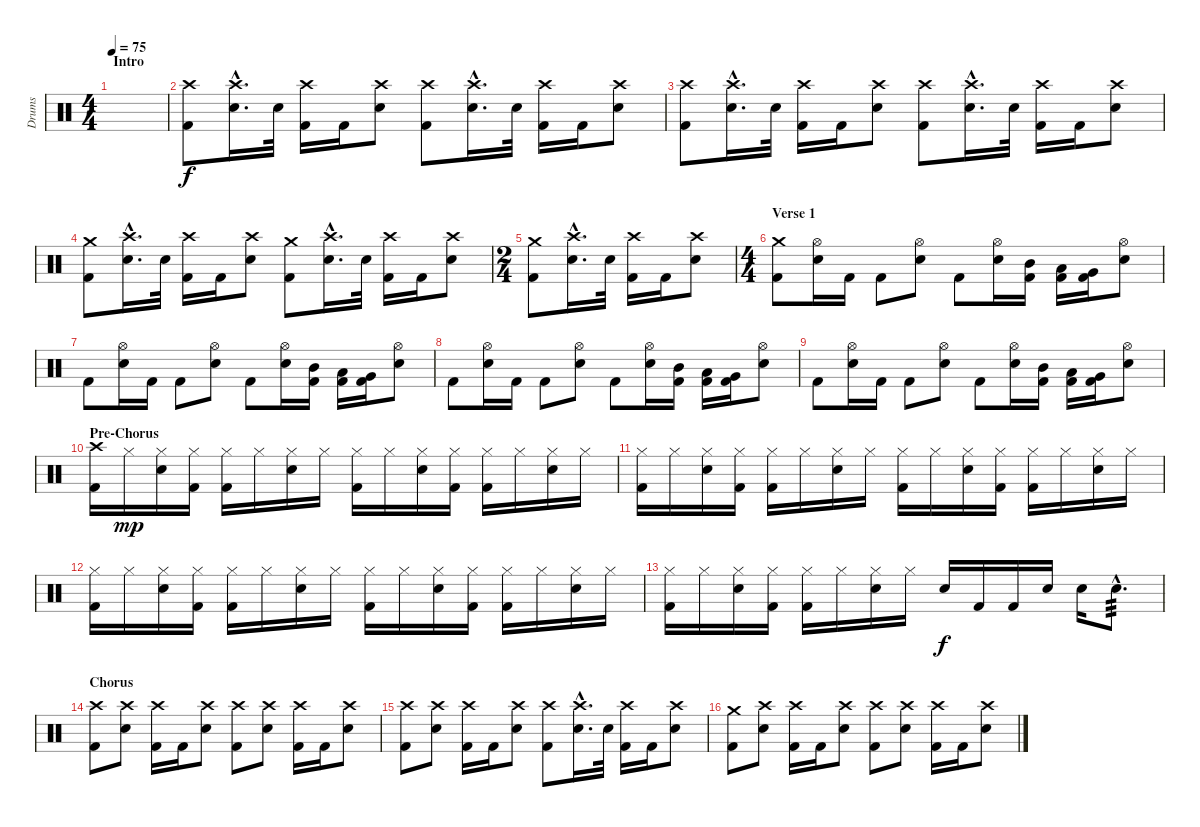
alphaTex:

\track ("Drums" "Drums") {instrument percussion}
\staff {score}
\articulation defaults
\ts (4 4)
\section ("" "Intro")
\tempo 75
\clef neutral
\ks c
|
("Crash high (hit)" "Kick (hit) 2").8 ("Crash high (hit)"{hac} "Electric Snare (hit)"{hac}).16{d} "Electric Snare (hit)".32 ("Crash high (hit)" "Kick (hit) 2").16 "Kick (hit) 2".16 ("Crash high (hit)" "Electric Snare (hit)").8 ("Crash high (hit)" "Kick (hit) 2").8 ("Crash high (hit)"{hac} "Electric Snare (hit)"{hac}).16{d} "Electric Snare (hit)".32 ("Crash high (hit)" "Kick (hit) 2").16 "Kick (hit) 2".16 ("Crash high (hit)" "Electric Snare (hit)").8 |
("Crash high (hit)" "Kick (hit) 2").8 ("Crash high (hit)"{hac} "Electric Snare (hit)"{hac}).16{d} "Electric Snare (hit)".32 ("Crash high (hit)" "Kick (hit) 2").16 "Kick (hit) 2".16 ("Crash high (hit)" "Electric Snare (hit)").8 ("Crash high (hit)" "Kick (hit) 2").8 ("Crash high (hit)"{hac} "Electric Snare (hit)"{hac}).16{d} "Electric Snare (hit)".32 ("Crash high (hit)" "Kick (hit) 2").16 "Kick (hit) 2".16 ("Crash high (hit)" "Electric Snare (hit)").8 |
("Crash medium (hit)" "Kick (hit) 2").8 ("Crash high (hit)"{hac} "Electric Snare (hit)"{hac}).16{d} "Electric Snare (hit)".32 ("Crash high (hit)" "Kick (hit) 2").16 "Kick (hit) 2".16 ("Crash high (hit)" "Electric Snare (hit)").8 ("Crash medium (hit)" "Kick (hit) 2").8 ("Crash high (hit)"{hac} "Electric Snare (hit)"{hac}).16{d} "Electric Snare (hit)".32 ("Crash high (hit)" "Kick (hit) 2").16 "Kick (hit) 2".16 ("Crash high (hit)" "Electric Snare (hit)").8 |
\ts (2 4)
("Crash medium (hit)" "Kick (hit) 2").8 ("Crash high (hit)"{hac} "Electric Snare (hit)"{hac}).16{d} "Electric Snare (hit)".32 ("Crash high (hit)" "Kick (hit) 2").16 "Kick (hit) 2".16 ("Crash high (hit)" "Electric Snare (hit)").8 |
\ts (4 4)
\section ("" "Verse 1")
("Crash medium (hit)" "Kick (hit) 2").8 ("Hi-Hat (open)" "Electric Snare (hit)").16 "Kick (hit) 2".16 "Kick (hit) 2".8 ("Hi-Hat (open)" "Electric Snare (hit)").8 "Kick (hit) 2".8 ("Hi-Hat (open)" "Electric Snare (hit)").16 ("Kick (hit) 2" "Mid Tom (hit)").16 ("Kick (hit) 2" "Low Tom (hit)").16 ("Kick (hit) 2" "Very Low Tom (hit)").16 ("Hi-Hat (open)" "Electric Snare (hit)").8 |
"Kick (hit) 2".8 ("Hi-Hat (open)" "Electric Snare (hit)").16 "Kick (hit) 2".16 "Kick (hit) 2".8 ("Hi-Hat (open)" "Electric Snare (hit)").8 "Kick (hit) 2".8 ("Hi-Hat (open)" "Electric Snare (hit)").16 ("Kick (hit) 2" "Mid Tom (hit)").16 ("Kick (hit) 2" "Low Tom (hit)").16 ("Kick (hit) 2" "Very Low Tom (hit)").16 ("Hi-Hat (open)" "Electric Snare (hit)").8 |
"Kick (hit) 2".8 ("Hi-Hat (open)" "Electric Snare (hit)").16 "Kick (hit) 2".16 "Kick (hit) 2".8 ("Hi-Hat (open)" "Electric Snare (hit)").8 "Kick (hit) 2".8 ("Hi-Hat (open)" "Electric Snare (hit)").16 ("Kick (hit) 2" "Mid Tom (hit)").16 ("Kick (hit) 2" "Low Tom (hit)").16 ("Kick (hit) 2" "Very Low Tom (hit)").16 ("Hi-Hat (open)" "Electric Snare (hit)").8 |
"Kick (hit) 2".8 ("Hi-Hat (open)" "Electric Snare (hit)").16 "Kick (hit) 2".16 "Kick (hit) 2".8 ("Hi-Hat (open)" "Electric Snare (hit)").8 "Kick (hit) 2".8 ("Hi-Hat (open)" "Electric Snare (hit)").16 ("Kick (hit) 2" "Mid Tom (hit)").16 ("Kick (hit) 2" "Low Tom (hit)").16 ("Kick (hit) 2" "Very Low Tom (hit)").16 ("Hi-Hat (open)" "Electric Snare (hit)").8 |
\section ("" "Pre-Chorus")
("Crash high (hit)" "Kick (hit) 2").16 "Hi-Hat (closed)".16{dy mp} ("Hi-Hat (closed)" "Electric Snare (hit)").16 ("Hi-Hat (closed)" "Kick (hit) 2").16 ("Hi-Hat (closed)" "Kick (hit) 2").16 "Hi-Hat (closed)".16 ("Hi-Hat (closed)" "Electric Snare (hit)").16 "Hi-Hat (closed)".16 ("Hi-Hat (closed)" "Kick (hit) 2").16 "Hi-Hat (closed)".16 ("Hi-Hat (closed)" "Electric Snare (hit)").16 ("Hi-Hat (closed)" "Kick (hit) 2").16 ("Hi-Hat (closed)" "Kick (hit) 2").16 "Hi-Hat (closed)".16 ("Hi-Hat (closed)" "Electric Snare (hit)").16 "Hi-Hat (closed)".16 |
("Hi-Hat (closed)" "Kick (hit) 2").16 "Hi-Hat (closed)".16 ("Hi-Hat (closed)" "Electric Snare (hit)").16 ("Hi-Hat (closed)" "Kick (hit) 2").16 ("Hi-Hat (closed)" "Kick (hit) 2").16 "Hi-Hat (closed)".16 ("Hi-Hat (closed)" "Electric Snare (hit)").16 "Hi-Hat (closed)".16 ("Hi-Hat (closed)" "Kick (hit) 2").16 "Hi-Hat (closed)".16 ("Hi-Hat (closed)" "Electric Snare (hit)").16 ("Hi-Hat (closed)" "Kick (hit) 2").16 ("Hi-Hat (closed)" "Kick (hit) 2").16 "Hi-Hat (closed)".16 ("Hi-Hat (closed)" "Electric Snare (hit)").16 "Hi-Hat (closed)".16 |
("Hi-Hat (closed)" "Kick (hit) 2").16 "Hi-Hat (closed)".16 ("Hi-Hat (closed)" "Electric Snare (hit)").16 ("Hi-Hat (closed)" "Kick (hit) 2").16 ("Hi-Hat (closed)" "Kick (hit) 2").16 "Hi-Hat (closed)".16 ("Hi-Hat (closed)" "Electric Snare (hit)").16 "Hi-Hat (closed)".16 ("Hi-Hat (closed)" "Kick (hit) 2").16 "Hi-Hat (closed)".16 ("Hi-Hat (closed)" "Electric Snare (hit)").16 ("Hi-Hat (closed)" "Kick (hit) 2").16 ("Hi-Hat (closed)" "Kick (hit) 2").16 "Hi-Hat (closed)".16 ("Hi-Hat (closed)" "Electric Snare (hit)").16 "Hi-Hat (closed)".16 |
("Hi-Hat (closed)" "Kick (hit) 2").16 "Hi-Hat (closed)".16 ("Hi-Hat (closed)" "Electric Snare (hit)").16 ("Hi-Hat (closed)" "Kick (hit) 2").16 ("Hi-Hat (closed)" "Kick (hit) 2").16 "Hi-Hat (closed)".16 ("Hi-Hat (closed)" "Electric Snare (hit)").16 "Hi-Hat (closed)".16 "Electric Snare (hit)".16{dy f} "Kick (hit) 2".16 "Kick (hit) 2".16 "Electric Snare (hit)".16 "Electric Snare (hit)".16 "Electric Snare (hit)"{hac}.8{d tp 3} |
\section ("" "Chorus")
("Crash high (hit)" "Kick (hit) 2").8 ("Crash high (hit)" "Electric Snare (hit)").8 ("Crash high (hit)" "Kick (hit) 2").16 "Kick (hit) 2".16 ("Crash high (hit)" "Electric Snare (hit)").8 ("Crash high (hit)" "Kick (hit) 2").8 ("Crash high (hit)" "Electric Snare (hit)").8 ("Crash high (hit)" "Kick (hit) 2").16 "Kick (hit) 2".16 ("Crash high (hit)" "Electric Snare (hit)").8 |
("Crash high (hit)" "Kick (hit) 2").8 ("Crash high (hit)" "Electric Snare (hit)").8 ("Crash high (hit)" "Kick (hit) 2").16 "Kick (hit) 2".16 ("Crash high (hit)" "Electric Snare (hit)").8 ("Crash high (hit)" "Kick (hit) 2").8 ("Crash high (hit)"{hac} "Electric Snare (hit)"{hac}).16{d} "Electric Snare (hit)".32 ("Crash high (hit)" "Kick (hit) 2").16 "Kick (hit) 2".16 ("Crash high (hit)" "Electric Snare (hit)").8 |
("Crash medium (hit)" "Kick (hit) 2").8 ("Crash high (hit)" "Electric Snare (hit)").8 ("Crash high (hit)" "Kick (hit) 2").16 "Kick (hit) 2".16 ("Crash high (hit)" "Electric Snare (hit)").8 ("Crash high (hit)" "Kick (hit) 2").8 ("Crash high (hit)" "Electric Snare (hit)").8 ("Crash high (hit)" "Kick (hit) 2").16 "Kick (hit) 2".16 ("Crash high (hit)" "Electric Snare (hit)").8
